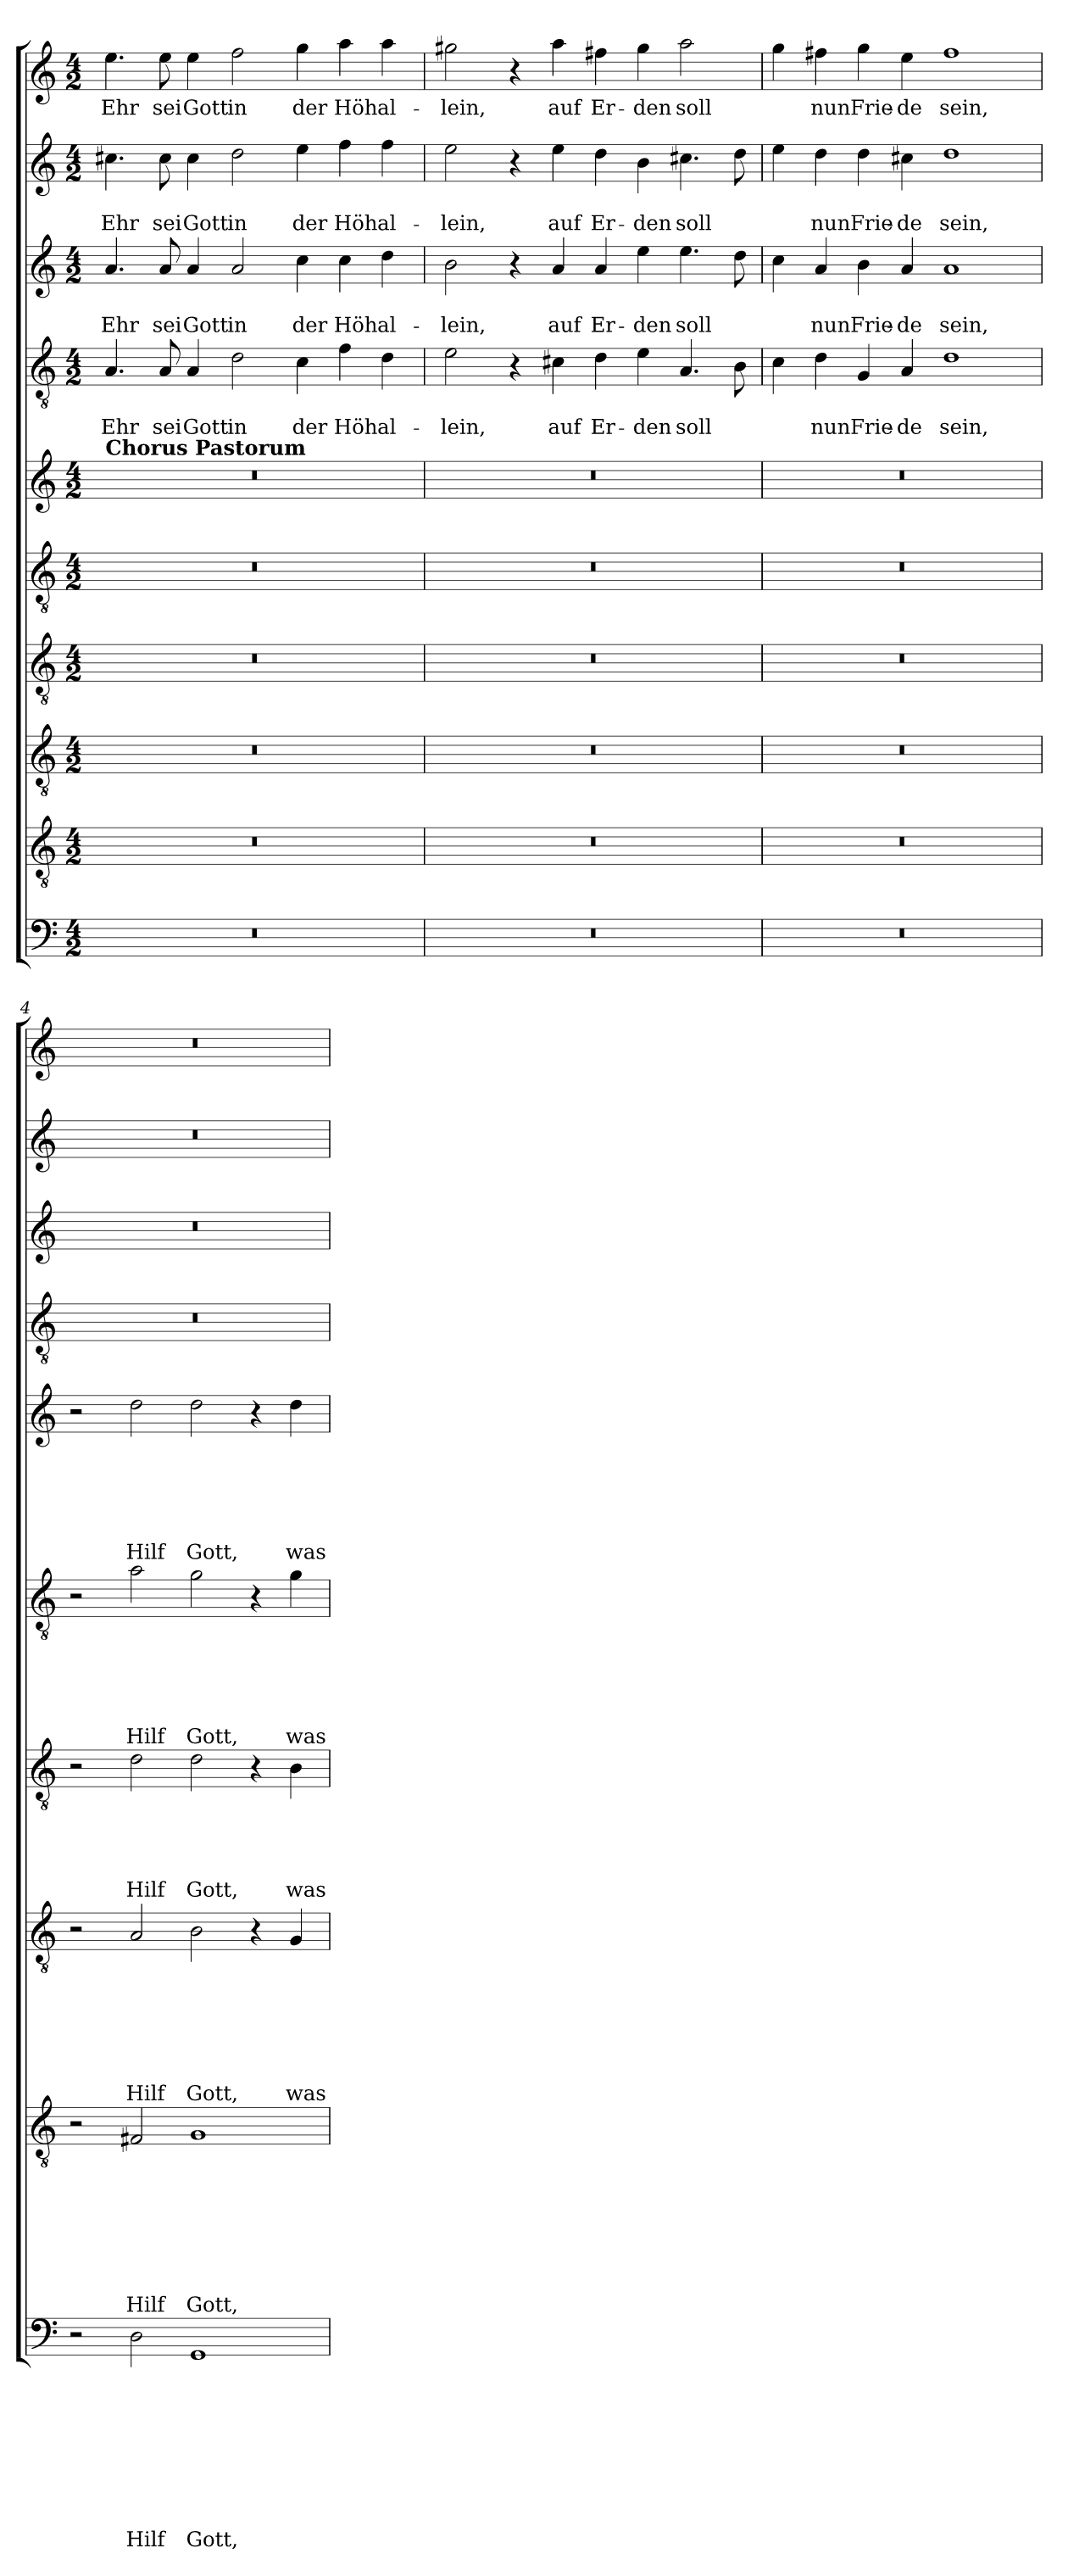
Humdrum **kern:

**kern	**text	**text	**text	**text	**text	**text	**text	**text	**text	**kern	**text	**text	**text	**text	**text	**text	**text	**text	**kern	**text	**text	**text	**text	**text	**text	**text	**kern	**text	**text	**text	**text	**text	**kern	**text	**text	**text	**text	**text	**text	**kern	**text	**text	**text	**text	**text	**text	**kern	**text	**text	**kern	**text	**text	**kern	**text	**text	**kern	**text
*part10	*part10	*part10	*part10	*part10	*part10	*part10	*part10	*part10	*part10	*part9	*part9	*part9	*part9	*part9	*part9	*part9	*part9	*part9	*part8	*part8	*part8	*part8	*part8	*part8	*part8	*part8	*part7	*part7	*part7	*part7	*part7	*part7	*part6	*part6	*part6	*part6	*part6	*part6	*part6	*part5	*part5	*part5	*part5	*part5	*part5	*part5	*part4	*part4	*part4	*part3	*part3	*part3	*part2	*part2	*part2	*part1	*part1
*staff10	*staff10	*staff10	*staff10	*staff10	*staff10	*staff10	*staff10	*staff10	*staff10	*staff9	*staff9	*staff9	*staff9	*staff9	*staff9	*staff9	*staff9	*staff9	*staff8	*staff8	*staff8	*staff8	*staff8	*staff8	*staff8	*staff8	*staff7	*staff7	*staff7	*staff7	*staff7	*staff7	*staff6	*staff6	*staff6	*staff6	*staff6	*staff6	*staff6	*staff5	*staff5	*staff5	*staff5	*staff5	*staff5	*staff5	*staff4	*staff4	*staff4	*staff3	*staff3	*staff3	*staff2	*staff2	*staff2	*staff1	*staff1
*clefF4	*	*	*	*	*	*	*	*	*	*clefGv2	*	*	*	*	*	*	*	*	*clefGv2	*	*	*	*	*	*	*	*clefGv2	*	*	*	*	*	*clefGv2	*	*	*	*	*	*	*clefG2	*	*	*	*	*	*	*clefGv2	*	*	*clefG2	*	*	*clefG2	*	*	*clefG2	*
*k[]	*	*	*	*	*	*	*	*	*	*k[]	*	*	*	*	*	*	*	*	*k[]	*	*	*	*	*	*	*	*k[]	*	*	*	*	*	*k[]	*	*	*	*	*	*	*k[]	*	*	*	*	*	*	*k[]	*	*	*k[]	*	*	*k[]	*	*	*k[]	*
*C:	*	*	*	*	*	*	*	*	*	*C:	*	*	*	*	*	*	*	*	*C:	*	*	*	*	*	*	*	*C:	*	*	*	*	*	*C:	*	*	*	*	*	*	*C:	*	*	*	*	*	*	*C:	*	*	*C:	*	*	*C:	*	*	*C:	*
*M4/2	*	*	*	*	*	*	*	*	*	*M4/2	*	*	*	*	*	*	*	*	*M4/2	*	*	*	*	*	*	*	*M4/2	*	*	*	*	*	*M4/2	*	*	*	*	*	*	*M4/2	*	*	*	*	*	*	*M4/2	*	*	*M4/2	*	*	*M4/2	*	*	*M4/2	*
=1	=1	=1	=1	=1	=1	=1	=1	=1	=1	=1	=1	=1	=1	=1	=1	=1	=1	=1	=1	=1	=1	=1	=1	=1	=1	=1	=1	=1	=1	=1	=1	=1	=1	=1	=1	=1	=1	=1	=1	=1	=1	=1	=1	=1	=1	=1	=1	=1	=1	=1	=1	=1	=1	=1	=1	=1	=1
!	!	!	!	!	!	!	!	!	!	!	!	!	!	!	!	!	!	!	!	!	!	!	!	!	!	!	!	!	!	!	!	!	!	!	!	!	!	!	!	!LO:TX:a:B:t=Chorus Pastorum	!	!	!	!	!	!	!	!	!	!	!	!	!	!	!	!	!
!	!	!	!	!	!	!	!	!	!	!	!	!	!	!	!	!	!	!	!	!	!	!	!	!	!	!	!	!	!	!	!	!	!	!	!	!	!	!	!	!	!	!	!	!	!	!	!	!	!LO:LY:b	!	!	!LO:LY:b	!	!	!LO:LY:b	!	!LO:LY:b
0r	.	.	.	.	.	.	.	.	.	0r	.	.	.	.	.	.	.	.	0r	.	.	.	.	.	.	.	0r	.	.	.	.	.	0r	.	.	.	.	.	.	0r	.	.	.	.	.	.	4.A/	.	Ehr	4.a/	.	Ehr	4.cc#X\	.	Ehr	4.ee\	Ehr
!	!	!	!	!	!	!	!	!	!	!	!	!	!	!	!	!	!	!	!	!	!	!	!	!	!	!	!	!	!	!	!	!	!	!	!	!	!	!	!	!	!	!	!	!	!	!	!	!	!LO:LY:b	!	!	!LO:LY:b	!	!	!LO:LY:b	!	!LO:LY:b
.	.	.	.	.	.	.	.	.	.	.	.	.	.	.	.	.	.	.	.	.	.	.	.	.	.	.	.	.	.	.	.	.	.	.	.	.	.	.	.	.	.	.	.	.	.	.	8A/	.	sei	8a/	.	sei	8cc#\	.	sei	8ee\	sei
!	!	!	!	!	!	!	!	!	!	!	!	!	!	!	!	!	!	!	!	!	!	!	!	!	!	!	!	!	!	!	!	!	!	!	!	!	!	!	!	!	!	!	!	!	!	!	!	!	!LO:LY:b	!	!	!LO:LY:b	!	!	!LO:LY:b	!	!LO:LY:b
.	.	.	.	.	.	.	.	.	.	.	.	.	.	.	.	.	.	.	.	.	.	.	.	.	.	.	.	.	.	.	.	.	.	.	.	.	.	.	.	.	.	.	.	.	.	.	4A/	.	Gott	4a/	.	Gott	4cc#\	.	Gott	4ee\	Gott
!	!	!	!	!	!	!	!	!	!	!	!	!	!	!	!	!	!	!	!	!	!	!	!	!	!	!	!	!	!	!	!	!	!	!	!	!	!	!	!	!	!	!	!	!	!	!	!	!	!LO:LY:b	!	!	!LO:LY:b	!	!	!LO:LY:b	!	!LO:LY:b
.	.	.	.	.	.	.	.	.	.	.	.	.	.	.	.	.	.	.	.	.	.	.	.	.	.	.	.	.	.	.	.	.	.	.	.	.	.	.	.	.	.	.	.	.	.	.	2d\	.	in	2a/	.	in	2dd\	.	in	2ff\	in
!	!	!	!	!	!	!	!	!	!	!	!	!	!	!	!	!	!	!	!	!	!	!	!	!	!	!	!	!	!	!	!	!	!	!	!	!	!	!	!	!	!	!	!	!	!	!	!	!	!LO:LY:b	!	!	!LO:LY:b	!	!	!LO:LY:b	!	!LO:LY:b
.	.	.	.	.	.	.	.	.	.	.	.	.	.	.	.	.	.	.	.	.	.	.	.	.	.	.	.	.	.	.	.	.	.	.	.	.	.	.	.	.	.	.	.	.	.	.	4c\	.	der	4cc\	.	der	4ee\	.	der	4gg\	der
!	!	!	!	!	!	!	!	!	!	!	!	!	!	!	!	!	!	!	!	!	!	!	!	!	!	!	!	!	!	!	!	!	!	!	!	!	!	!	!	!	!	!	!	!	!	!	!	!	!LO:LY:b	!	!	!LO:LY:b	!	!	!LO:LY:b	!	!LO:LY:b
.	.	.	.	.	.	.	.	.	.	.	.	.	.	.	.	.	.	.	.	.	.	.	.	.	.	.	.	.	.	.	.	.	.	.	.	.	.	.	.	.	.	.	.	.	.	.	4f\	.	Höh	4cc\	.	Höh	4ff\	.	Höh	4aa\	Höh
!	!	!	!	!	!	!	!	!	!	!	!	!	!	!	!	!	!	!	!	!	!	!	!	!	!	!	!	!	!	!	!	!	!	!	!	!	!	!	!	!	!	!	!	!	!	!	!	!	!LO:LY:b	!	!	!LO:LY:b	!	!	!LO:LY:b	!	!LO:LY:b
.	.	.	.	.	.	.	.	.	.	.	.	.	.	.	.	.	.	.	.	.	.	.	.	.	.	.	.	.	.	.	.	.	.	.	.	.	.	.	.	.	.	.	.	.	.	.	4d\	.	al-	4dd\	.	al-	4ff\	.	al-	4aa\	al-
=2	=2	=2	=2	=2	=2	=2	=2	=2	=2	=2	=2	=2	=2	=2	=2	=2	=2	=2	=2	=2	=2	=2	=2	=2	=2	=2	=2	=2	=2	=2	=2	=2	=2	=2	=2	=2	=2	=2	=2	=2	=2	=2	=2	=2	=2	=2	=2	=2	=2	=2	=2	=2	=2	=2	=2	=2	=2
!	!	!	!	!	!	!	!	!	!	!	!	!	!	!	!	!	!	!	!	!	!	!	!	!	!	!	!	!	!	!	!	!	!	!	!	!	!	!	!	!	!	!	!	!	!	!	!	!	!LO:LY:b	!	!	!LO:LY:b	!	!	!LO:LY:b	!	!LO:LY:b
0r	.	.	.	.	.	.	.	.	.	0r	.	.	.	.	.	.	.	.	0r	.	.	.	.	.	.	.	0r	.	.	.	.	.	0r	.	.	.	.	.	.	0r	.	.	.	.	.	.	2e\	.	-lein,	2b\	.	-lein,	2ee\	.	-lein,	2gg#X\	-lein,
.	.	.	.	.	.	.	.	.	.	.	.	.	.	.	.	.	.	.	.	.	.	.	.	.	.	.	.	.	.	.	.	.	.	.	.	.	.	.	.	.	.	.	.	.	.	.	4r	.	.	4r	.	.	4r	.	.	4r	.
!	!	!	!	!	!	!	!	!	!	!	!	!	!	!	!	!	!	!	!	!	!	!	!	!	!	!	!	!	!	!	!	!	!	!	!	!	!	!	!	!	!	!	!	!	!	!	!	!	!LO:LY:b	!	!	!LO:LY:b	!	!	!LO:LY:b	!	!LO:LY:b
.	.	.	.	.	.	.	.	.	.	.	.	.	.	.	.	.	.	.	.	.	.	.	.	.	.	.	.	.	.	.	.	.	.	.	.	.	.	.	.	.	.	.	.	.	.	.	4c#X\	.	auf	4a/	.	auf	4ee\	.	auf	4aa\	auf
!	!	!	!	!	!	!	!	!	!	!	!	!	!	!	!	!	!	!	!	!	!	!	!	!	!	!	!	!	!	!	!	!	!	!	!	!	!	!	!	!	!	!	!	!	!	!	!	!	!LO:LY:b	!	!	!LO:LY:b	!	!	!LO:LY:b	!	!LO:LY:b
.	.	.	.	.	.	.	.	.	.	.	.	.	.	.	.	.	.	.	.	.	.	.	.	.	.	.	.	.	.	.	.	.	.	.	.	.	.	.	.	.	.	.	.	.	.	.	4d\	.	Er-	4a/	.	Er-	4dd\	.	Er-	4ff#X\	Er-
!	!	!	!	!	!	!	!	!	!	!	!	!	!	!	!	!	!	!	!	!	!	!	!	!	!	!	!	!	!	!	!	!	!	!	!	!	!	!	!	!	!	!	!	!	!	!	!	!	!LO:LY:b	!	!	!LO:LY:b	!	!	!LO:LY:b	!	!LO:LY:b
.	.	.	.	.	.	.	.	.	.	.	.	.	.	.	.	.	.	.	.	.	.	.	.	.	.	.	.	.	.	.	.	.	.	.	.	.	.	.	.	.	.	.	.	.	.	.	4e\	.	-den	4ee\	.	-den	4b\	.	-den	4gg#\	-den
!	!	!	!	!	!	!	!	!	!	!	!	!	!	!	!	!	!	!	!	!	!	!	!	!	!	!	!	!	!	!	!	!	!	!	!	!	!	!	!	!	!	!	!	!	!	!	!	!	!LO:LY:b	!	!	!LO:LY:b	!	!	!LO:LY:b	!	!LO:LY:b
.	.	.	.	.	.	.	.	.	.	.	.	.	.	.	.	.	.	.	.	.	.	.	.	.	.	.	.	.	.	.	.	.	.	.	.	.	.	.	.	.	.	.	.	.	.	.	4.A/	.	soll	4.ee\	.	soll	4.cc#X\	.	soll	2aa\	soll
.	.	.	.	.	.	.	.	.	.	.	.	.	.	.	.	.	.	.	.	.	.	.	.	.	.	.	.	.	.	.	.	.	.	.	.	.	.	.	.	.	.	.	.	.	.	.	8B\	.	.	8dd\	.	.	8dd\	.	.	.	.
=3	=3	=3	=3	=3	=3	=3	=3	=3	=3	=3	=3	=3	=3	=3	=3	=3	=3	=3	=3	=3	=3	=3	=3	=3	=3	=3	=3	=3	=3	=3	=3	=3	=3	=3	=3	=3	=3	=3	=3	=3	=3	=3	=3	=3	=3	=3	=3	=3	=3	=3	=3	=3	=3	=3	=3	=3	=3
0r	.	.	.	.	.	.	.	.	.	0r	.	.	.	.	.	.	.	.	0r	.	.	.	.	.	.	.	0r	.	.	.	.	.	0r	.	.	.	.	.	.	0r	.	.	.	.	.	.	4c\	.	.	4cc\	.	.	4ee\	.	.	4gg\	.
!	!	!	!	!	!	!	!	!	!	!	!	!	!	!	!	!	!	!	!	!	!	!	!	!	!	!	!	!	!	!	!	!	!	!	!	!	!	!	!	!	!	!	!	!	!	!	!	!	!LO:LY:b	!	!	!LO:LY:b	!	!	!LO:LY:b	!	!LO:LY:b
.	.	.	.	.	.	.	.	.	.	.	.	.	.	.	.	.	.	.	.	.	.	.	.	.	.	.	.	.	.	.	.	.	.	.	.	.	.	.	.	.	.	.	.	.	.	.	4d\	.	nun	4a/	.	nun	4dd\	.	nun	4ff#X\	nun
!	!	!	!	!	!	!	!	!	!	!	!	!	!	!	!	!	!	!	!	!	!	!	!	!	!	!	!	!	!	!	!	!	!	!	!	!	!	!	!	!	!	!	!	!	!	!	!	!	!LO:LY:b	!	!	!LO:LY:b	!	!	!LO:LY:b	!	!LO:LY:b
.	.	.	.	.	.	.	.	.	.	.	.	.	.	.	.	.	.	.	.	.	.	.	.	.	.	.	.	.	.	.	.	.	.	.	.	.	.	.	.	.	.	.	.	.	.	.	4G/	.	Frie-	4b\	.	Frie-	4dd\	.	Frie-	4gg\	Frie-
!	!	!	!	!	!	!	!	!	!	!	!	!	!	!	!	!	!	!	!	!	!	!	!	!	!	!	!	!	!	!	!	!	!	!	!	!	!	!	!	!	!	!	!	!	!	!	!	!	!LO:LY:b	!	!	!LO:LY:b	!	!	!LO:LY:b	!	!LO:LY:b
.	.	.	.	.	.	.	.	.	.	.	.	.	.	.	.	.	.	.	.	.	.	.	.	.	.	.	.	.	.	.	.	.	.	.	.	.	.	.	.	.	.	.	.	.	.	.	4A/	.	-de	4a/	.	-de	4cc#X\	.	-de	4ee\	-de
!	!	!	!	!	!	!	!	!	!	!	!	!	!	!	!	!	!	!	!	!	!	!	!	!	!	!	!	!	!	!	!	!	!	!	!	!	!	!	!	!	!	!	!	!	!	!	!	!	!LO:LY:b	!	!	!LO:LY:b	!	!	!LO:LY:b	!	!LO:LY:b
.	.	.	.	.	.	.	.	.	.	.	.	.	.	.	.	.	.	.	.	.	.	.	.	.	.	.	.	.	.	.	.	.	.	.	.	.	.	.	.	.	.	.	.	.	.	.	1d	.	sein,	1a	.	sein,	1dd	.	sein,	1ff#	sein,
=4	=4	=4	=4	=4	=4	=4	=4	=4	=4	=4	=4	=4	=4	=4	=4	=4	=4	=4	=4	=4	=4	=4	=4	=4	=4	=4	=4	=4	=4	=4	=4	=4	=4	=4	=4	=4	=4	=4	=4	=4	=4	=4	=4	=4	=4	=4	=4	=4	=4	=4	=4	=4	=4	=4	=4	=4	=4
2r	.	.	.	.	.	.	.	.	.	2r	.	.	.	.	.	.	.	.	2r	.	.	.	.	.	.	.	2r	.	.	.	.	.	2r	.	.	.	.	.	.	2r	.	.	.	.	.	.	0r	.	.	0r	.	.	0r	.	.	0r	.
!	!	!	!	!	!	!	!	!	!LO:LY:b	!	!	!	!	!	!	!	!	!LO:LY:b	!	!	!	!	!	!	!	!LO:LY:b	!	!	!	!	!	!LO:LY:b	!	!	!	!	!	!	!LO:LY:b	!	!	!	!	!	!	!LO:LY:b	!	!	!	!	!	!	!	!	!	!	!
2D\	.	.	.	.	.	.	.	.	Hilf	2F#X/	.	.	.	.	.	.	.	Hilf	2A/	.	.	.	.	.	.	Hilf	2d\	.	.	.	.	Hilf	2a\	.	.	.	.	.	Hilf	2dd\	.	.	.	.	.	Hilf	.	.	.	.	.	.	.	.	.	.	.
!	!	!	!	!	!	!	!	!	!LO:LY:b	!	!	!	!	!	!	!	!	!LO:LY:b	!	!	!	!	!	!	!	!LO:LY:b	!	!	!	!	!	!LO:LY:b	!	!	!	!	!	!	!LO:LY:b	!	!	!	!	!	!	!LO:LY:b	!	!	!	!	!	!	!	!	!	!	!
1GG	.	.	.	.	.	.	.	.	Gott,	1G	.	.	.	.	.	.	.	Gott,	2B\	.	.	.	.	.	.	Gott,	2d\	.	.	.	.	Gott,	2g\	.	.	.	.	.	Gott,	2dd\	.	.	.	.	.	Gott,	.	.	.	.	.	.	.	.	.	.	.
.	.	.	.	.	.	.	.	.	.	.	.	.	.	.	.	.	.	.	4r	.	.	.	.	.	.	.	4r	.	.	.	.	.	4r	.	.	.	.	.	.	4r	.	.	.	.	.	.	.	.	.	.	.	.	.	.	.	.	.
!	!	!	!	!	!	!	!	!	!	!	!	!	!	!	!	!	!	!	!	!	!	!	!	!	!	!LO:LY:b	!	!	!	!	!	!LO:LY:b	!	!	!	!	!	!	!LO:LY:b	!	!	!	!	!	!	!LO:LY:b	!	!	!	!	!	!	!	!	!	!	!
.	.	.	.	.	.	.	.	.	.	.	.	.	.	.	.	.	.	.	4G/	.	.	.	.	.	.	was	4B\	.	.	.	.	was	4g\	.	.	.	.	.	was	4dd\	.	.	.	.	.	was	.	.	.	.	.	.	.	.	.	.	.
=	=	=	=	=	=	=	=	=	=	=	=	=	=	=	=	=	=	=	=	=	=	=	=	=	=	=	=	=	=	=	=	=	=	=	=	=	=	=	=	=	=	=	=	=	=	=	=	=	=	=	=	=	=	=	=	=	=
*-	*-	*-	*-	*-	*-	*-	*-	*-	*-	*-	*-	*-	*-	*-	*-	*-	*-	*-	*-	*-	*-	*-	*-	*-	*-	*-	*-	*-	*-	*-	*-	*-	*-	*-	*-	*-	*-	*-	*-	*-	*-	*-	*-	*-	*-	*-	*-	*-	*-	*-	*-	*-	*-	*-	*-	*-	*-
